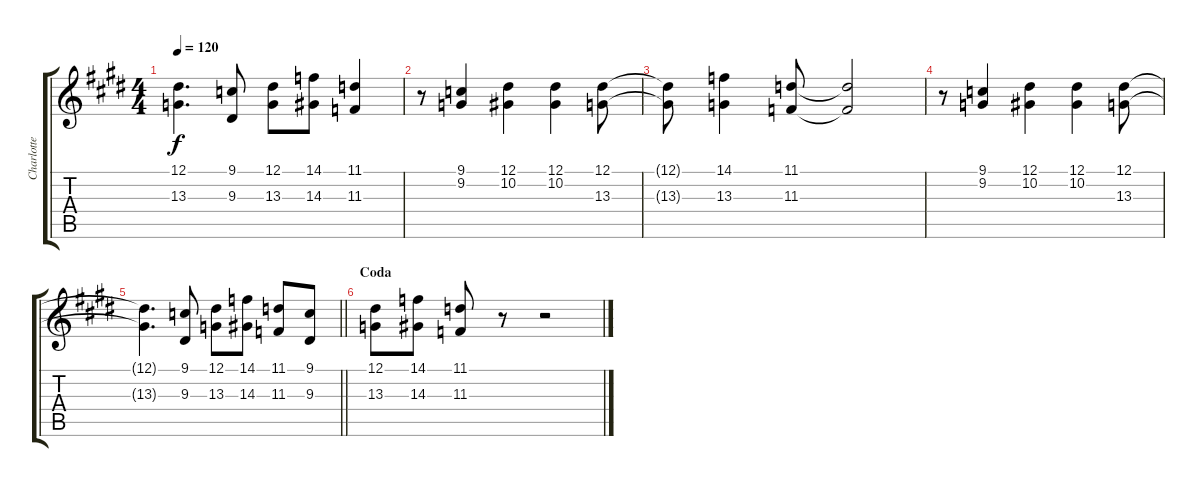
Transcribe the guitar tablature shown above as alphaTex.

\track ("Charlotte" "Charlotte") {instrument choiraahs}
\staff {score tabs}
\tuning (Eb4 Bb3 Gb3 Db3 Ab2 Eb2) {hide}
\ts (4 4)
\tempo 120
\clef g2
\ks c#minor
(12.1{t} 13.3{t}).4{d dy f} (9.1 9.3).8 (12.1 13.3).8 (14.1 14.3).8 (11.1 11.3).4 |
r.8 (9.1 9.2).4 (12.1 10.2).4 (12.1 10.2).4 (12.1 13.3).8 |
(12.1{t} 13.3{t}).8 (14.1 13.3).4 (11.1 11.3).8 (11.1{t} 11.3{t}).2 |
r.8 (9.1 9.2).4 (12.1 10.2).4 (12.1 10.2).4 (12.1 13.3).8 |
\barLineRight lightlight
(12.1{t} 13.3{t}).4{d} (9.1 9.3).8 (12.1 13.3).8 (14.1 14.3).8 (11.1 11.3).8 (9.1 9.3).8 |
\section ("" "Coda")
(12.1 13.3).8 (14.1 14.3).8 (11.1 11.3).8 r.8 r.2
